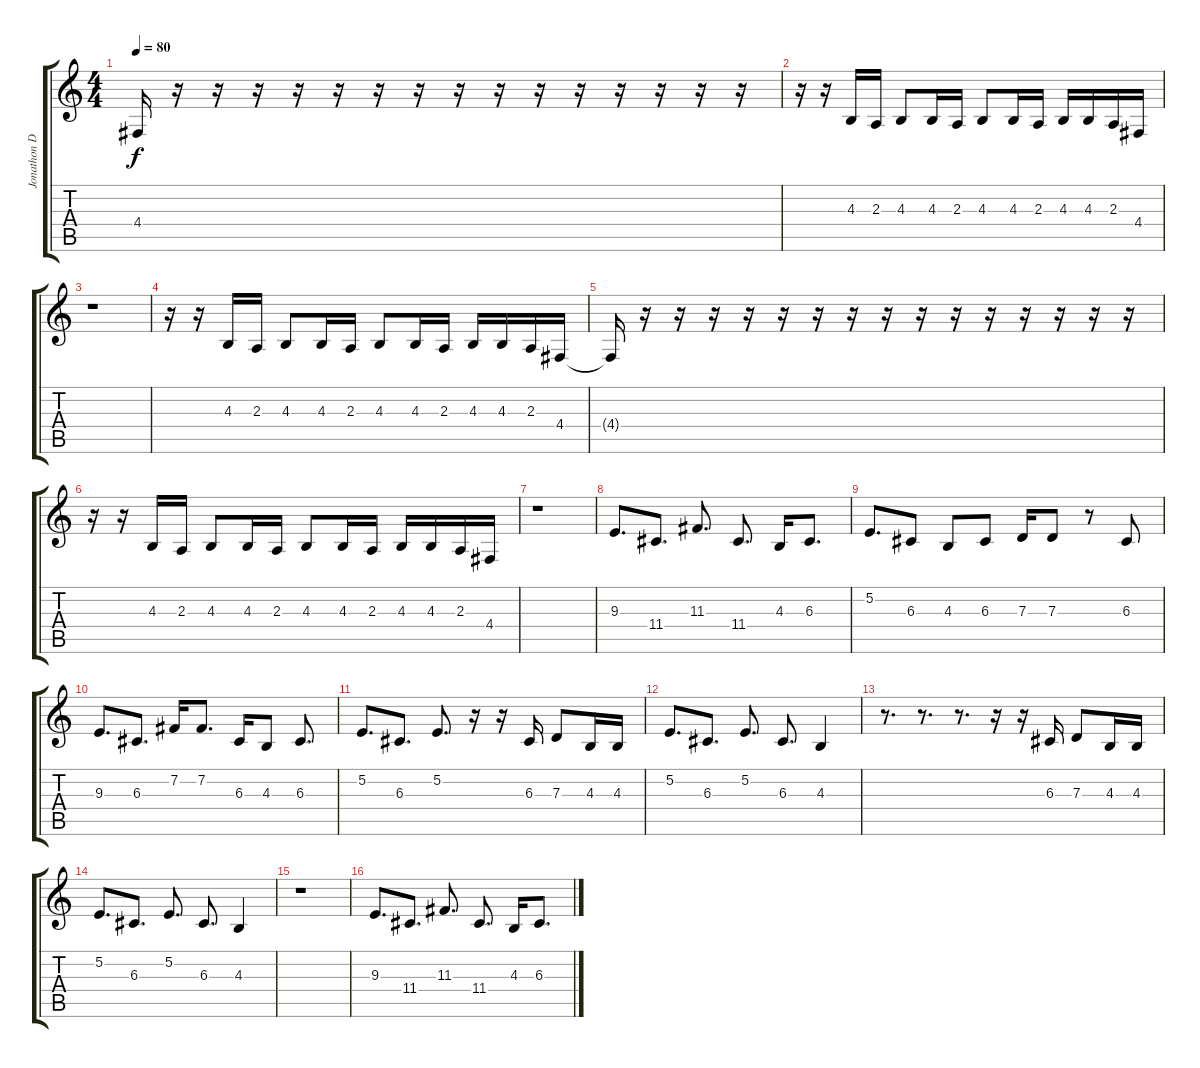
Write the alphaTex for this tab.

\track ("Jonathon Douglass" "Jonathon D") {instrument clarinet}
\staff {score tabs}
\tuning (E4 B3 G3 D3 A2 E2) {hide}
\ts (4 4)
\tempo 80
\clef g2
\ks c
4.4{t}.16{dy f} r.16 r.16 r.16 r.16 r.16 r.16 r.16 r.16 r.16 r.16 r.16 r.16 r.16 r.16 r.16 |
r.16 r.16 4.3.16 2.3.16 4.3.8 4.3.16 2.3.16 4.3.8 4.3.16 2.3.16 4.3.16 4.3.16 2.3.16 4.4.16 |
r.1 |
r.16 r.16 4.3.16 2.3.16 4.3.8 4.3.16 2.3.16 4.3.8 4.3.16 2.3.16 4.3.16 4.3.16 2.3.16 4.4.16 |
4.4{t}.16 r.16 r.16 r.16 r.16 r.16 r.16 r.16 r.16 r.16 r.16 r.16 r.16 r.16 r.16 r.16 |
r.16 r.16 4.3.16 2.3.16 4.3.8 4.3.16 2.3.16 4.3.8 4.3.16 2.3.16 4.3.16 4.3.16 2.3.16 4.4.16 |
r.1 |
9.3.8{d} 11.4.8{d} 11.3.8{d} 11.4.8{d} 4.3.16 6.3.8{d} |
5.2.8{d} 6.3.8 4.3.8 6.3.8 7.3.16 7.3.8 r.8 6.3.8 |
9.3.8{d} 6.3.8{d} 7.2.16 7.2.8{d} 6.3.16 4.3.8 6.3.8{d} |
5.2.8{d} 6.3.8{d} 5.2.8{d} r.16 r.16 6.3.16 7.3.8 4.3.16 4.3.16 |
5.2.8{d} 6.3.8{d} 5.2.8{d} 6.3.8{d} 4.3.4 |
r.8{d} r.8{d} r.8{d} r.16 r.16 6.3.16 7.3.8 4.3.16 4.3.16 |
5.2.8{d} 6.3.8{d} 5.2.8{d} 6.3.8{d} 4.3.4 |
r.1 |
9.3.8{d} 11.4.8{d} 11.3.8{d} 11.4.8{d} 4.3.16 6.3.8{d}
